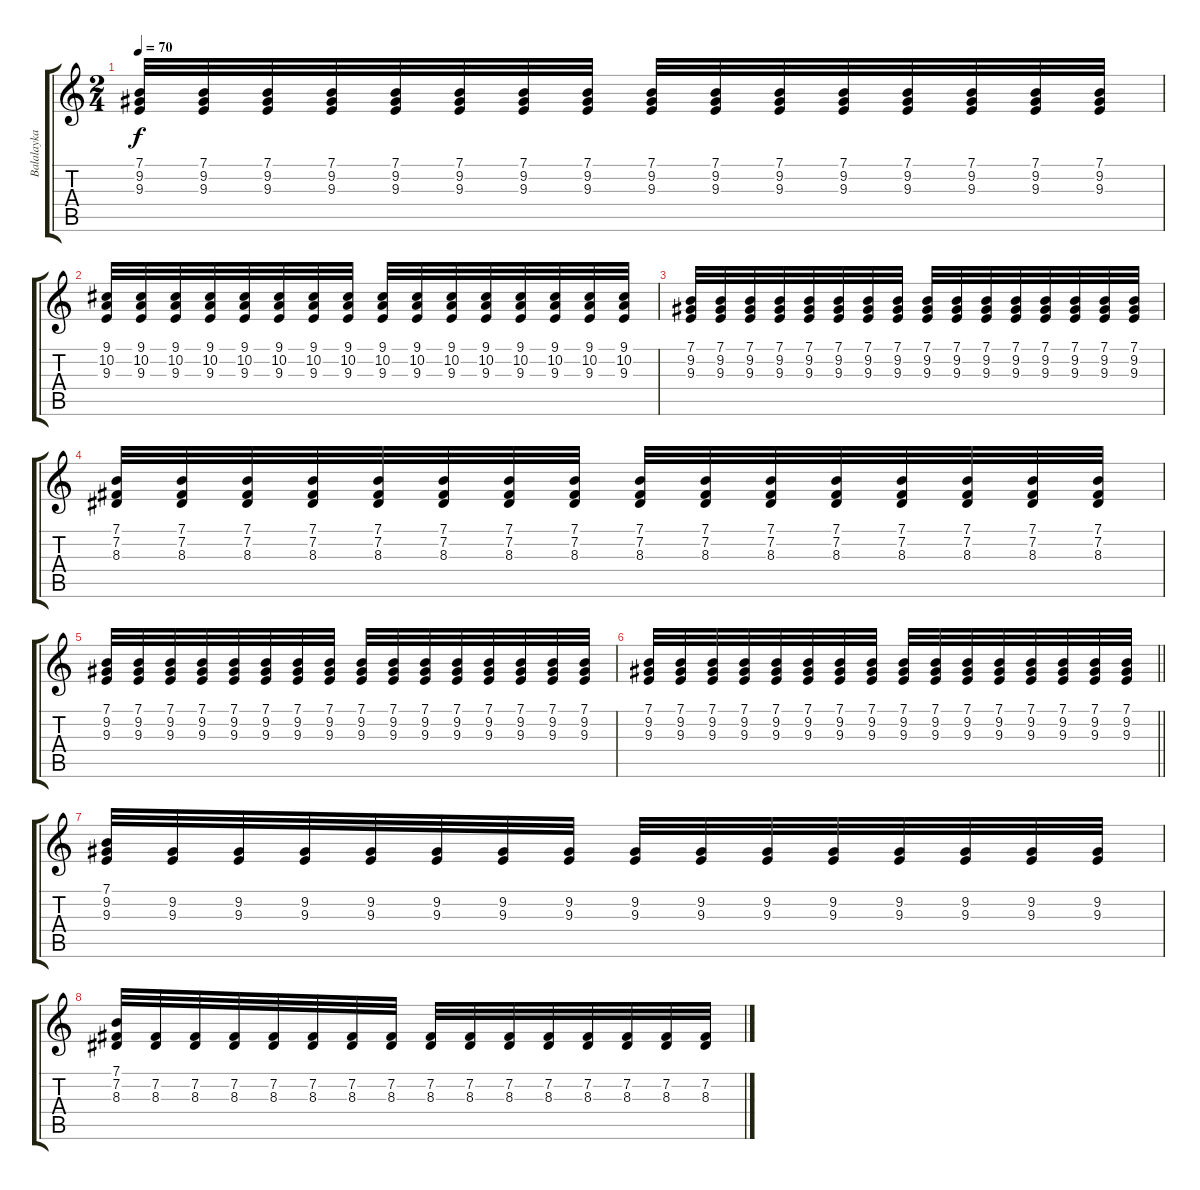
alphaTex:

\track ("Balalayka (Балалайка)" "Balalayka ") {instrument orchestralharp}
\staff {score tabs}
\tuning (E4 B3 G3 D3 A2 E2) {hide}
\ts (2 4)
\tempo 70
\clef g2
\ks c
(7.1 9.2 9.3).32{dy f} (7.1 9.2 9.3).32 (7.1 9.2 9.3).32 (7.1 9.2 9.3).32 (7.1 9.2 9.3).32 (7.1 9.2 9.3).32 (7.1 9.2 9.3).32 (7.1 9.2 9.3).32 (7.1 9.2 9.3).32 (7.1 9.2 9.3).32 (7.1 9.2 9.3).32 (7.1 9.2 9.3).32 (7.1 9.2 9.3).32 (7.1 9.2 9.3).32 (7.1 9.2 9.3).32 (7.1 9.2 9.3).32 |
(9.1 10.2 9.3).32 (9.1 10.2 9.3).32 (9.1 10.2 9.3).32 (9.1 10.2 9.3).32 (9.1 10.2 9.3).32 (9.1 10.2 9.3).32 (9.1 10.2 9.3).32 (9.1 10.2 9.3).32 (9.1 10.2 9.3).32 (9.1 10.2 9.3).32 (9.1 10.2 9.3).32 (9.1 10.2 9.3).32 (9.1 10.2 9.3).32 (9.1 10.2 9.3).32 (9.1 10.2 9.3).32 (9.1 10.2 9.3).32 |
(7.1 9.2 9.3).32 (7.1 9.2 9.3).32 (7.1 9.2 9.3).32 (7.1 9.2 9.3).32 (7.1 9.2 9.3).32 (7.1 9.2 9.3).32 (7.1 9.2 9.3).32 (7.1 9.2 9.3).32 (7.1 9.2 9.3).32 (7.1 9.2 9.3).32 (7.1 9.2 9.3).32 (7.1 9.2 9.3).32 (7.1 9.2 9.3).32 (7.1 9.2 9.3).32 (7.1 9.2 9.3).32 (7.1 9.2 9.3).32 |
(7.1 7.2 8.3).32 (7.1 7.2 8.3).32 (7.1 7.2 8.3).32 (7.1 7.2 8.3).32 (7.1 7.2 8.3).32 (7.1 7.2 8.3).32 (7.1 7.2 8.3).32 (7.1 7.2 8.3).32 (7.1 7.2 8.3).32 (7.1 7.2 8.3).32 (7.1 7.2 8.3).32 (7.1 7.2 8.3).32 (7.1 7.2 8.3).32 (7.1 7.2 8.3).32 (7.1 7.2 8.3).32 (7.1 7.2 8.3).32 |
(7.1 9.2 9.3).32 (7.1 9.2 9.3).32 (7.1 9.2 9.3).32 (7.1 9.2 9.3).32 (7.1 9.2 9.3).32 (7.1 9.2 9.3).32 (7.1 9.2 9.3).32 (7.1 9.2 9.3).32 (7.1 9.2 9.3).32 (7.1 9.2 9.3).32 (7.1 9.2 9.3).32 (7.1 9.2 9.3).32 (7.1 9.2 9.3).32 (7.1 9.2 9.3).32 (7.1 9.2 9.3).32 (7.1 9.2 9.3).32 |
\barLineRight lightlight
(7.1 9.2 9.3).32 (7.1 9.2 9.3).32 (7.1 9.2 9.3).32 (7.1 9.2 9.3).32 (7.1 9.2 9.3).32 (7.1 9.2 9.3).32 (7.1 9.2 9.3).32 (7.1 9.2 9.3).32 (7.1 9.2 9.3).32 (7.1 9.2 9.3).32 (7.1 9.2 9.3).32 (7.1 9.2 9.3).32 (7.1 9.2 9.3).32 (7.1 9.2 9.3).32 (7.1 9.2 9.3).32 (7.1 9.2 9.3).32 |
(7.1 9.2 9.3).32 (9.2 9.3).32 (9.2 9.3).32 (9.2 9.3).32 (9.2 9.3).32 (9.2 9.3).32 (9.2 9.3).32 (9.2 9.3).32 (9.2 9.3).32 (9.2 9.3).32 (9.2 9.3).32 (9.2 9.3).32 (9.2 9.3).32 (9.2 9.3).32 (9.2 9.3).32 (9.2 9.3).32 |
(7.1 7.2 8.3).32 (7.2 8.3).32 (7.2 8.3).32 (7.2 8.3).32 (7.2 8.3).32 (7.2 8.3).32 (7.2 8.3).32 (7.2 8.3).32 (7.2 8.3).32 (7.2 8.3).32 (7.2 8.3).32 (7.2 8.3).32 (7.2 8.3).32 (7.2 8.3).32 (7.2 8.3).32 (7.2 8.3).32
